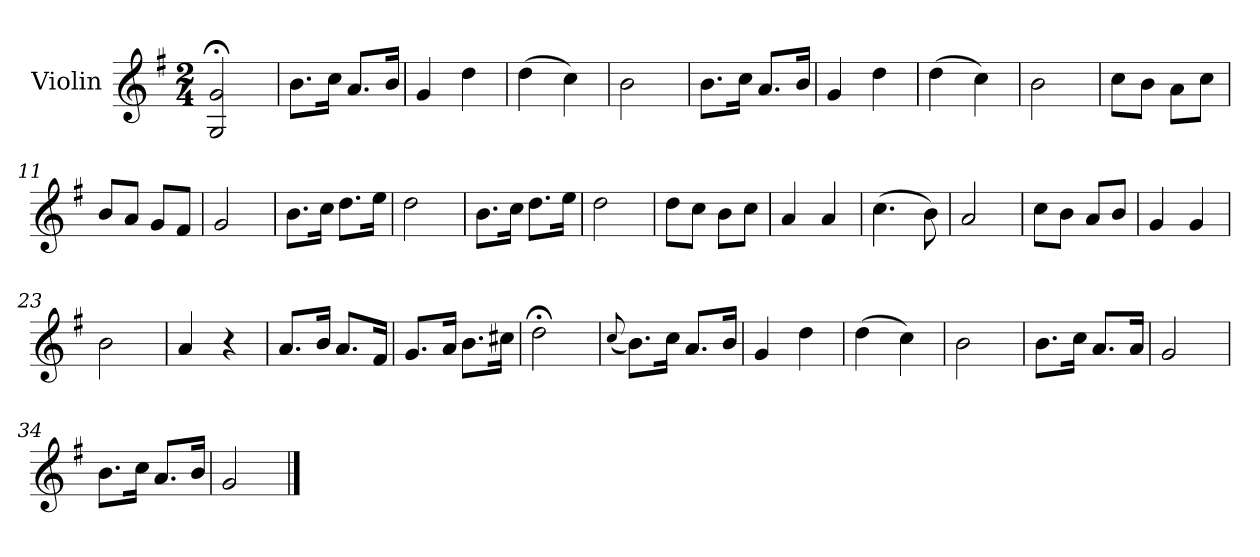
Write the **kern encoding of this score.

**kern
*part1
*staff1
*I"Violin
*I'Vln.
*clefG2
*k[f#]
*M2/4
=1
2G;</ 2g;</
=2
8.b\L
16cc\Jk
8.a/L
16b/Jk
=3
4g/
4dd\
=4
(>4dd\
4cc\)
=5
2b\
=6
8.b\L
16cc\Jk
8.a/L
16b/Jk
=7
4g/
4dd\
=8
(>4dd\
4cc\)
=9
2b\
!!LO:LB:g=z
=10
8cc\L
8b\J
8a\L
8cc\J
=11
8b/L
8a/J
8g/L
8f#/J
=12
2g/
=13
8.b\L
16cc\Jk
8.dd\L
16ee\Jk
=14
2dd\
=15
8.b\L
16cc\Jk
8.dd\L
16ee\Jk
=16
2dd\
=17
8dd\L
8cc\J
8b\L
8cc\J
=18
4a/
4a/
!!LO:LB:g=z
=19
(>4.cc\
8b\)
=20
2a/
=21
8cc\L
8b\J
8a/L
8b/J
=22
4g/
4g/
=23
2b\
=24
4a/
4r
=25
8.a/L
16b/Jk
8.a/L
16f#/Jk
=26
8.g/L
16a/Jk
8.b\L
16cc#X\Jk
=27
2dd;<\
!!LO:LB:g=z
=28
(<8qqcc/
8.b\L)
16cc\Jk
8.a/L
16b/Jk
=29
4g/
4dd\
=30
(>4dd\
4cc\)
=31
2b\
=32
8.b\L
16cc\Jk
8.a/L
16a/Jk
=33
2g/
=34
8.b\L
16cc\Jk
8.a/L
16b/Jk
=35
2g/
==
*-
